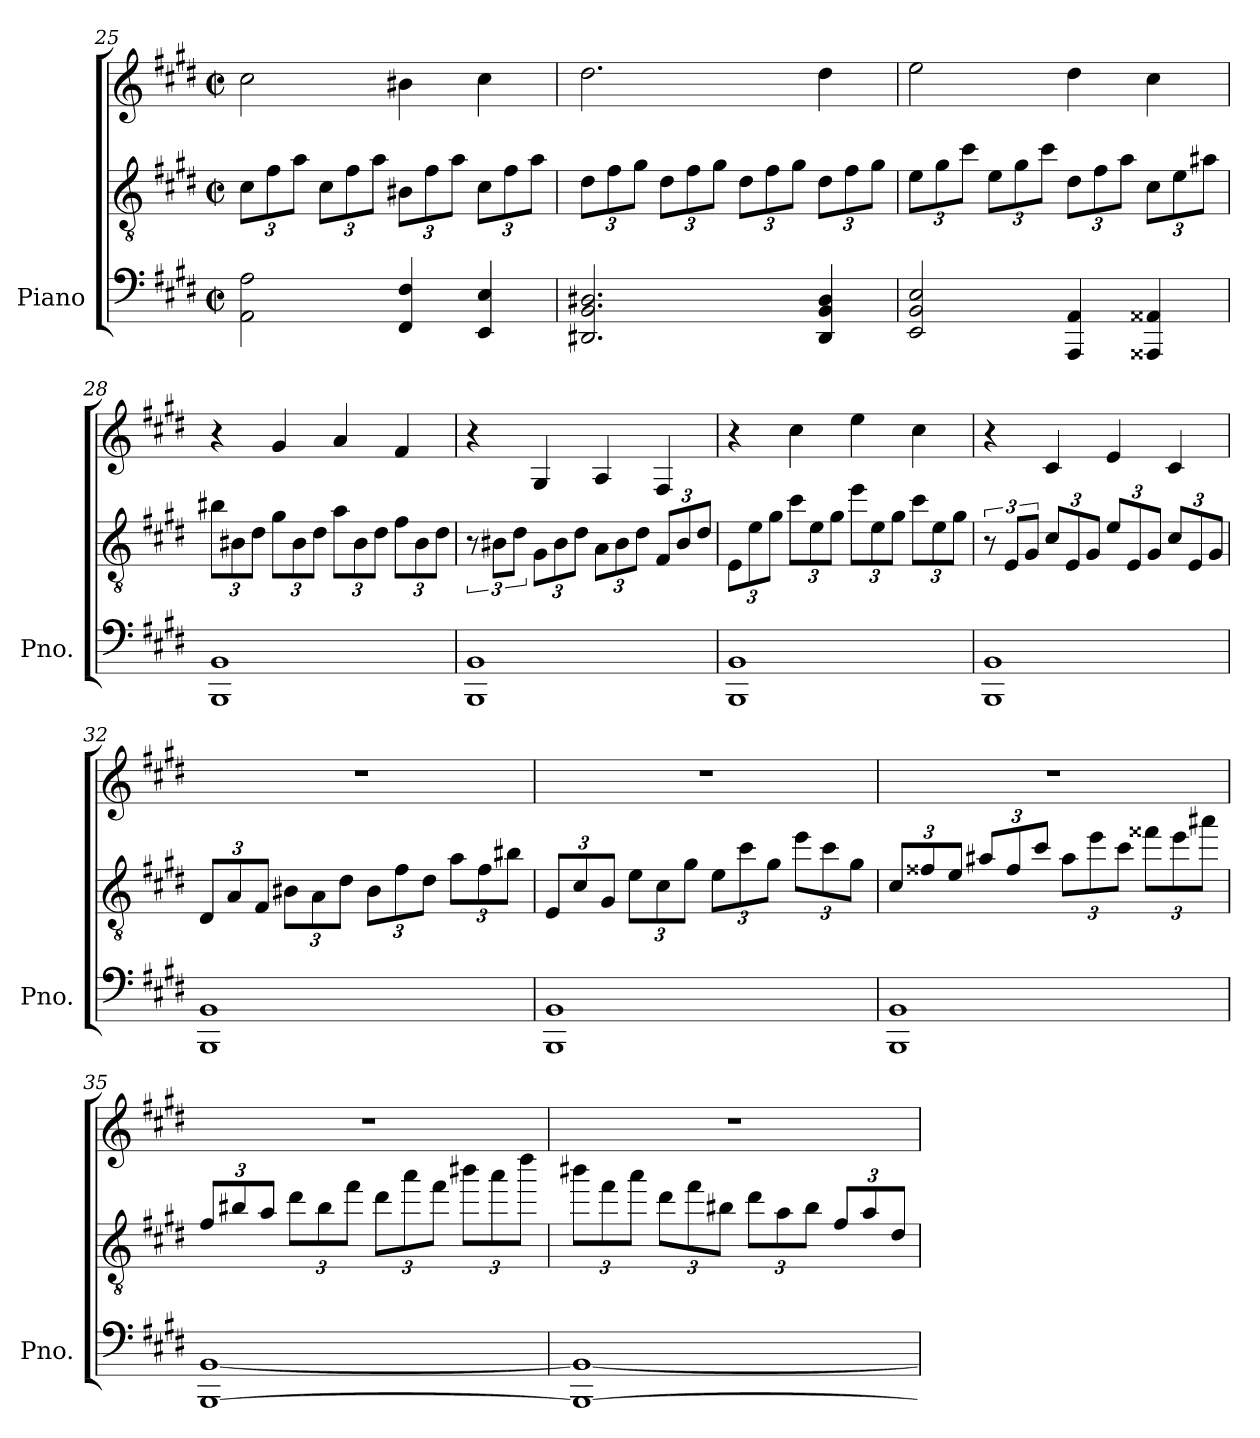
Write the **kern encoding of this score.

**kern	**kern	**kern
*part1	*part1	*part1
*staff3	*staff2	*staff1
*I"Piano	*	*
*I'Pno.	*	*
!!LO:PB:g=z
*clefF5	*clefGv2	*clefG2
*k[f#c#g#d#]	*k[f#c#g#d#]	*k[f#c#g#d#]
*M2/2	*M2/2	*M2/2
*met(c|)	*met(c|)	*met(c|)
*	*Xbrackettup	*
=25	=25	=25
2FF#\ 2F#\	12c#\L	2cc#\
.	12f#\	.
.	12a\J	.
.	12c#\L	.
.	12f#\	.
.	12a\J	.
4DD#/ 4D#/	12B#X\L	4b#X\
.	12f#\	.
.	12a\J	.
4CC#/ 4C#/	12c#\L	4cc#\
.	12f#\	.
.	12a\J	.
=26	=26	=26
2.BBB#X/ 2.GG#/ 2.BB#X/	12d#\L	2.dd#\
.	12f#\	.
.	12g#\J	.
.	12d#\L	.
.	12f#\	.
.	12g#\J	.
.	12d#\L	.
.	12f#\	.
.	12g#\J	.
4BBB#/ 4GG#/ 4BB#/	12d#\L	4dd#\
.	12f#\	.
.	12g#\J	.
=27	=27	=27
2CC#/ 2GG#/ 2C#/	12e\L	2ee\
.	12g#\	.
.	12cc#\J	.
.	12e\L	.
.	12g#\	.
.	12cc#\J	.
4FFF#/ 4FF#/	12d#\L	4dd#\
.	12f#\	.
.	12a\J	.
4FFF##X/ 4FF##X/	12c#\L	4cc#\
.	12e\	.
.	12a#X\J	.
!!LO:LB:g=z
=28	=28	=28
1GGG# 1GG#	12b#X\L	4r
.	12B#X\	.
.	12d#\J	.
.	12g#\L	4g#/
.	12B#\	.
.	12d#\J	.
.	12a\L	4a/
.	12B#\	.
.	12d#\J	.
.	12f#\L	4f#/
.	12B#\	.
.	12d#\J	.
=29	=29	=29
*	*brackettup	*
1GGG# 1GG#	12r	4r
.	12B#X\L	.
.	12d#\J	.
*	*Xbrackettup	*
.	12G#\L	4G#/
.	12B#\	.
.	12d#\J	.
.	12A\L	4A/
.	12B#\	.
.	12d#\J	.
.	12F#/L	4F#/
.	12B#/	.
.	12d#/J	.
=30	=30	=30
1GGG# 1GG#	12E\L	4r
.	12e\	.
.	12g#\J	.
.	12cc#\L	4cc#\
.	12e\	.
.	12g#\J	.
.	12ee\L	4ee\
.	12e\	.
.	12g#\J	.
.	12cc#\L	4cc#\
.	12e\	.
.	12g#\J	.
!!LO:LB:g=z
=31	=31	=31
*	*brackettup	*
1GGG# 1GG#	12r	4r
.	12E/L	.
.	12G#/J	.
*	*Xbrackettup	*
.	12c#/L	4c#/
.	12E/	.
.	12G#/J	.
.	12e/L	4e/
.	12E/	.
.	12G#/J	.
.	12c#/L	4c#/
.	12E/	.
.	12G#/J	.
=32	=32	=32
1GGG# 1GG#	12D#/L	1r
.	12A/	.
.	12F#/J	.
.	12B#X\L	.
.	12A\	.
.	12d#\J	.
.	12B#\L	.
.	12f#\	.
.	12d#\J	.
.	12a\L	.
.	12f#\	.
.	12b#X\J	.
=33	=33	=33
1GGG# 1GG#	12E/L	1r
.	12c#/	.
.	12G#/J	.
.	12e\L	.
.	12c#\	.
.	12g#\J	.
.	12e\L	.
.	12cc#\	.
.	12g#\J	.
.	12ee\L	.
.	12cc#\	.
.	12g#\J	.
!!LO:LB:g=z
=34	=34	=34
1GGG# 1GG#	12c#/L	1r
.	12f##X/	.
.	12e/J	.
.	12a#X/L	.
.	12f##/	.
.	12cc#/J	.
.	12a#\L	.
.	12ee\	.
.	12cc#\J	.
.	12ff##X\L	.
.	12ee\	.
.	12aa#X\J	.
=35	=35	=35
*^	*	*
[1GGG#	[1GG#	12f#/L	1r
.	.	12b#X/	.
.	.	12a/J	.
.	.	12dd#\L	.
.	.	12b#\	.
.	.	12ff#\J	.
.	.	12dd#\L	.
.	.	12aa\	.
.	.	12ff#\J	.
.	.	12bb#X\L	.
.	.	12aa\	.
.	.	12ddd#\J	.
!!LO:PB:g=z
=36	=36	=36	=36
1GGG#_	1GG#_	12bb#X\L	1r
.	.	12ff#\	.
.	.	12aa\J	.
.	.	12dd#\L	.
.	.	12ff#\	.
.	.	12b#X\J	.
.	.	12dd#\L	.
.	.	12a\	.
.	.	12b#\J	.
.	.	12f#/L	.
.	.	12a/	.
.	.	12d#/J	.
*v	*v	*	*
=	=	=
*-	*-	*-
